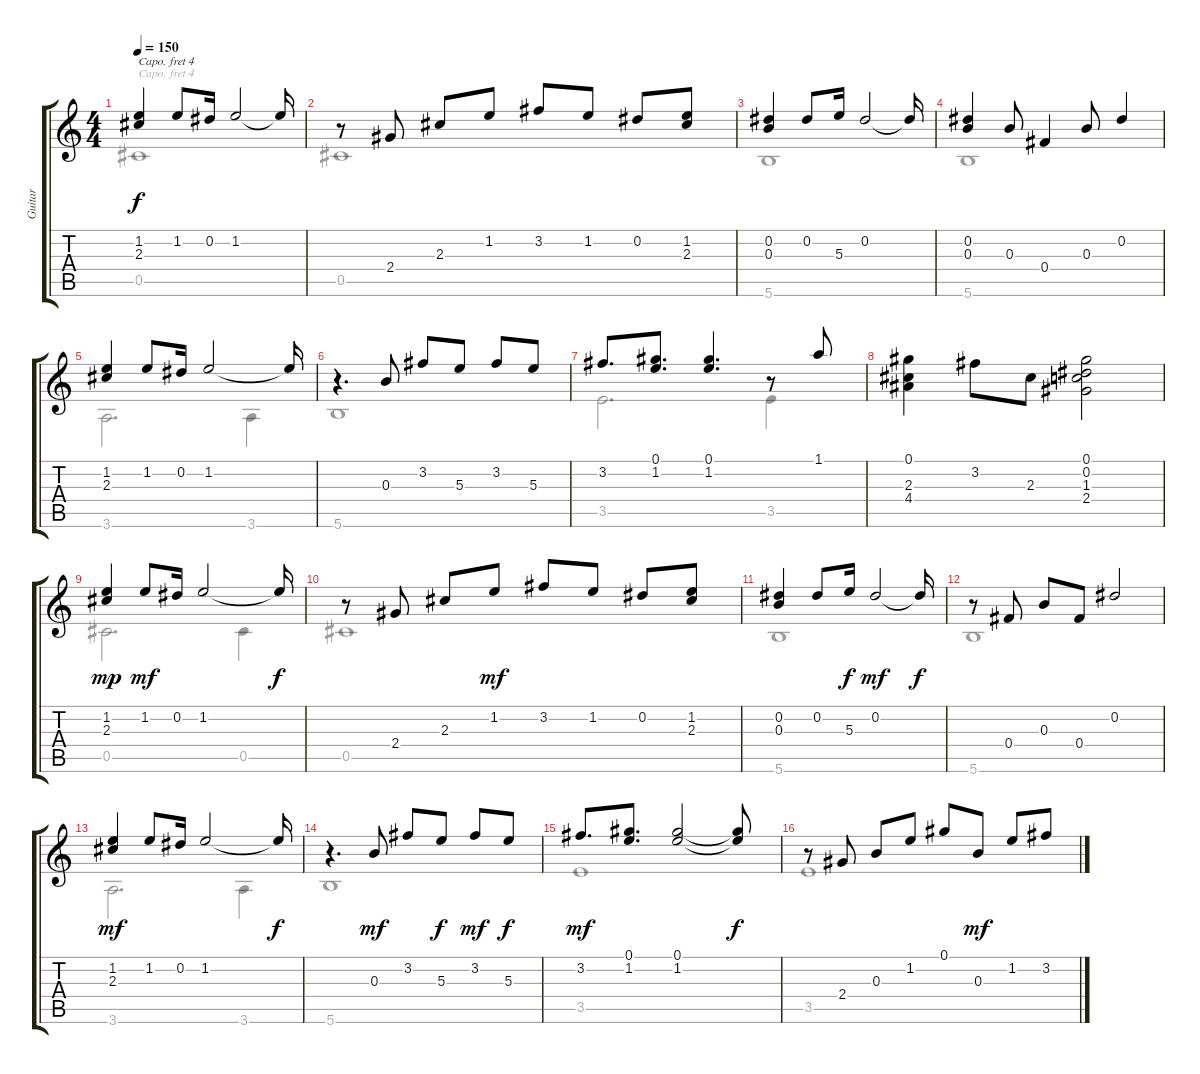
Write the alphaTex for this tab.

\track ("Guitar" "Guitar") {instrument acousticguitarsteel}
\staff {score tabs}
\capo 4
\tuning (E4 B3 G3 D3 A2 D2) {hide}
\voice
\ts (4 4)
\tempo 150
\clef g2
\ks c
(1.2 2.3).4{dy f} 1.2.8 0.2.16 1.2.2 1.2{t}.16 |
r.8 2.4.8 2.3.8 1.2.8 3.2.8 1.2.8 0.2.8 (1.2 2.3).8 |
(0.2 0.3).4 0.2.8 5.3.16 0.2.2 0.2{t}.16 |
(0.2 0.3).4 0.3.8 0.4.4 0.3.8 0.2.4 |
(1.2 2.3).4 1.2.8 0.2.16 1.2.2 1.2{t}.16 |
r.4{d} 0.3.8 3.2.8 5.3.8 3.2.8 5.3.8 |
3.2.8{d} (0.1 1.2).8{d} (0.1 1.2).4{d} r.8 1.1.8 |
(0.1 2.3 4.4).4 3.2.8 2.3.8 (0.1 0.2 1.3 2.4).2 |
(1.2 2.3).4{dy mp} 1.2.8{dy mf} 0.2.16 1.2.2 1.2{t}.16{dy f} |
r.8 2.4.8 2.3.8 1.2.8{dy mf} 3.2.8 1.2.8 0.2.8 (1.2 2.3).8 |
(0.2 0.3).4 0.2.8 5.3.16{dy f} 0.2.2{dy mf} 0.2{t}.16{dy f} |
r.8 0.4.8 0.3.8 0.4.8 0.2.2 |
(1.2 2.3).4{dy mf} 1.2.8 0.2.16 1.2.2 1.2{t}.16{dy f} |
r.4{d} 0.3.8{dy mf} 3.2.8 5.3.8{dy f} 3.2.8{dy mf} 5.3.8{dy f} |
3.2.8{d dy mf} (0.1 1.2).8{d} (0.1 1.2).2 (0.1{t} 1.2{t}).8{dy f} |
r.8 2.4.8 0.3.8 1.2.8 0.1.8 0.3.8{dy mf} 1.2.8 3.2.8
\voice
\clef g2
\ottava regular
\simile none
\ks c
0.5.1{dy f} |
0.5.1 |
5.6.1 |
5.6.1 |
3.6.2{d} 3.6.4 |
5.6.1 |
3.5.2{d} 3.5.4 |
|
0.5.2{d} 0.5.4 |
0.5.1 |
5.6.1 |
5.6.1 |
3.6.2{d} 3.6.4 |
5.6.1 |
3.5.1 |
3.5.1
